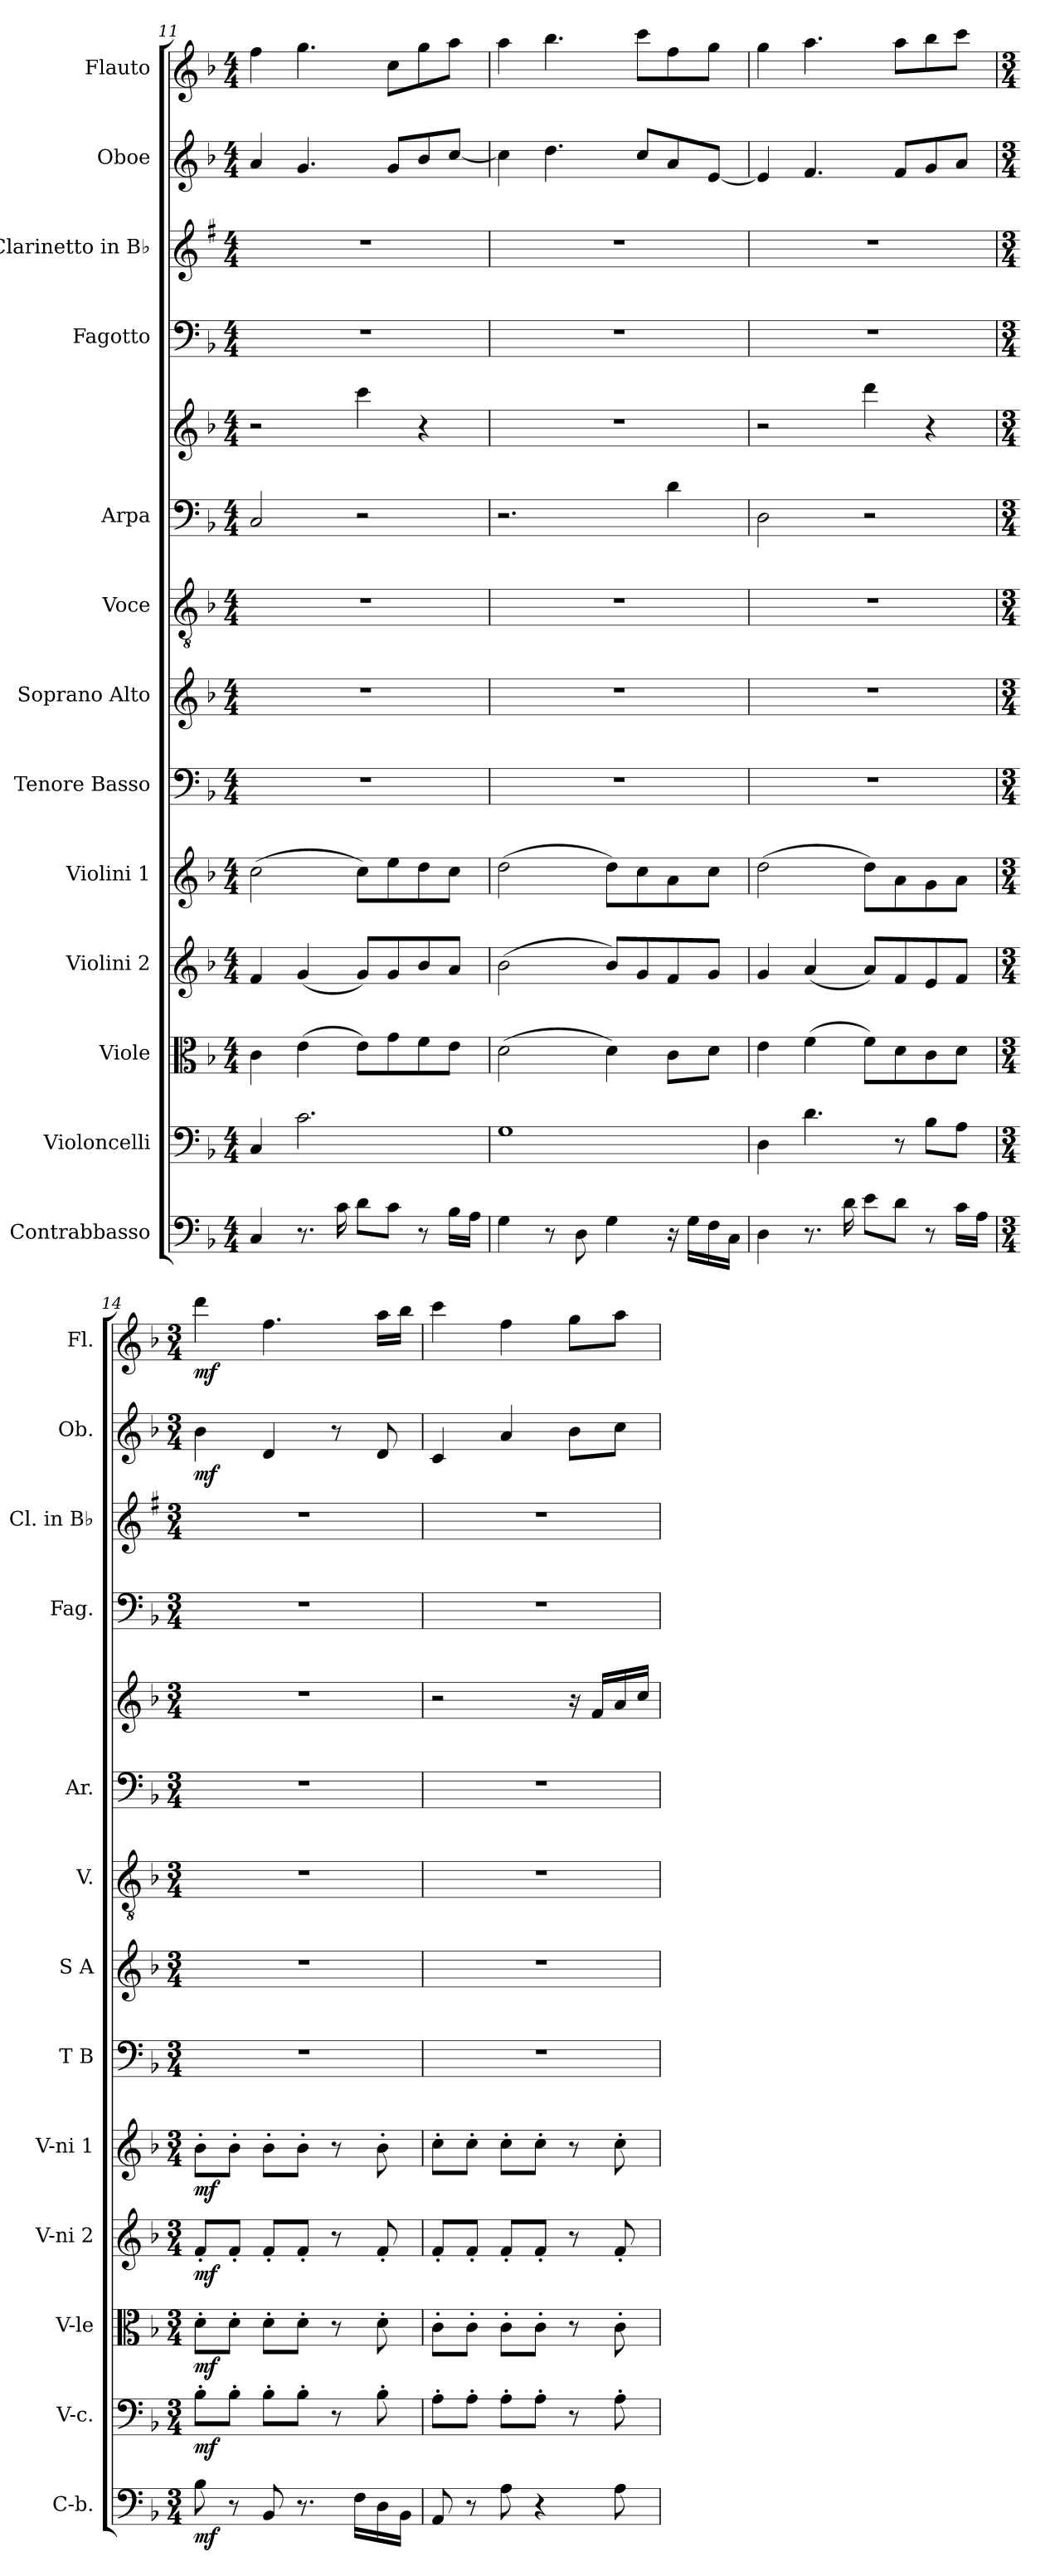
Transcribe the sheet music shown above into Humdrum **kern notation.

**kern	**dynam	**kern	**dynam	**kern	**dynam	**kern	**dynam	**kern	**dynam	**kern	**kern	**kern	**kern	**kern	**kern	**kern	**kern	**dynam	**kern	**dynam
*part13	*part13	*part12	*part12	*part11	*part11	*part10	*part10	*part9	*part9	*part8	*part7	*part6	*part5	*part5	*part4	*part3	*part2	*part2	*part1	*part1
*staff14	*staff14	*staff13	*staff13	*staff12	*staff12	*staff11	*staff11	*staff10	*staff10	*staff9	*staff8	*staff7	*staff6	*staff5	*staff4	*staff3	*staff2	*staff2	*staff1	*staff1
*I"Contrabbasso	*	*I"Violoncelli	*	*I"Viole	*	*I"Violini 2	*	*I"Violini 1	*	*I"Tenore Basso	*I"Soprano Alto	*I"Voce	*I"Arpa	*	*I"Fagotto	*I"Clarinetto in B♭	*I"Oboe	*	*I"Flauto	*
*I'C-b.	*	*I'V-c.	*	*I'V-le	*	*I'V-ni 2	*	*I'V-ni 1	*	*I'T B	*I'S A	*I'V.	*I'Ar.	*	*I'Fag.	*I'Cl. in B♭	*I'Ob.	*	*I'Fl.	*
*clefF4	*	*clefF4	*	*clefC3	*	*clefG2	*	*clefG2	*	*clefF4	*clefG2	*clefGv2	*clefF4	*clefG2	*clefF4	*clefG2	*clefG2	*	*clefG2	*
*	*	*	*	*	*	*	*	*	*	*	*	*	*	*	*	*ITrd1c2	*	*	*	*
*k[b-]	*	*k[b-]	*	*k[b-]	*	*k[b-]	*	*k[b-]	*	*k[b-]	*k[b-]	*k[b-]	*k[b-]	*k[b-]	*k[b-]	*k[b-]	*k[b-]	*	*k[b-]	*
*M4/4	*	*M4/4	*	*M4/4	*	*M4/4	*	*M4/4	*	*M4/4	*M4/4	*M4/4	*M4/4	*M4/4	*M4/4	*M4/4	*M4/4	*	*M4/4	*
=11	=11	=11	=11	=11	=11	=11	=11	=11	=11	=11	=11	=11	=11	=11	=11	=11	=11	=11	=11	=11
4C	.	4C	.	4c	.	4f	.	(2cc	.	1r	1r	1r	2C	2r	1r	1r	4a	.	4ff	.
8.r	.	2.c	.	(4e	.	(4g	.	.	.	.	.	.	.	.	.	.	4.g	.	4.gg	.
16c	.	.	.	.	.	.	.	.	.	.	.	.	.	.	.	.	.	.	.	.
8dL	.	.	.	8eL)	.	8gL)	.	8ccL)	.	.	.	.	2r	4ccc	.	.	.	.	.	.
8cJ	.	.	.	8g	.	8g	.	8ee	.	.	.	.	.	.	.	.	8gL	.	8ccL	.
8r	.	.	.	8f	.	8b-	.	8dd	.	.	.	.	.	4r	.	.	8b-	.	8gg	.
16B-LL	.	.	.	8eJ	.	8aJ	.	8ccJ	.	.	.	.	.	.	.	.	[8ccJ	.	8aaJ	.
16AJJ	.	.	.	.	.	.	.	.	.	.	.	.	.	.	.	.	.	.	.	.
=12	=12	=12	=12	=12	=12	=12	=12	=12	=12	=12	=12	=12	=12	=12	=12	=12	=12	=12	=12	=12
4G	.	1G	.	(2d	.	(2b-	.	(2dd	.	1r	1r	1r	2.r	1r	1r	1r	4cc]	.	4aa	.
8r	.	.	.	.	.	.	.	.	.	.	.	.	.	.	.	.	4.dd	.	4.bb-	.
8D	.	.	.	.	.	.	.	.	.	.	.	.	.	.	.	.	.	.	.	.
4G	.	.	.	4d)	.	8b-L)	.	8ddL)	.	.	.	.	.	.	.	.	.	.	.	.
.	.	.	.	.	.	8g	.	8cc	.	.	.	.	.	.	.	.	8ccL	.	8cccL	.
16r	.	.	.	8cL	.	8f	.	8a	.	.	.	.	4d	.	.	.	8a	.	8ff	.
16GLL	.	.	.	.	.	.	.	.	.	.	.	.	.	.	.	.	.	.	.	.
16F	.	.	.	8dJ	.	8gJ	.	8ccJ	.	.	.	.	.	.	.	.	[8eJ	.	8ggJ	.
16CJJ	.	.	.	.	.	.	.	.	.	.	.	.	.	.	.	.	.	.	.	.
=13	=13	=13	=13	=13	=13	=13	=13	=13	=13	=13	=13	=13	=13	=13	=13	=13	=13	=13	=13	=13
4D	.	4D	.	4e	.	4g	.	(2dd	.	1r	1r	1r	2D	2r	1r	1r	4e]	.	4gg	.
8.r	.	4.d	.	(4f	.	(4a	.	.	.	.	.	.	.	.	.	.	4.f	.	4.aa	.
16d	.	.	.	.	.	.	.	.	.	.	.	.	.	.	.	.	.	.	.	.
8eL	.	.	.	8fL)	.	8aL)	.	8ddL)	.	.	.	.	2r	4ddd	.	.	.	.	.	.
8dJ	.	8r	.	8d	.	8f	.	8a	.	.	.	.	.	.	.	.	8fL	.	8aaL	.
8r	.	8B-L	.	8c	.	8e	.	8g	.	.	.	.	.	4r	.	.	8g	.	8bb-	.
16cLL	.	8AJ	.	8dJ	.	8fJ	.	8aJ	.	.	.	.	.	.	.	.	8aJ	.	8cccJ	.
16AJJ	.	.	.	.	.	.	.	.	.	.	.	.	.	.	.	.	.	.	.	.
=14	=14	=14	=14	=14	=14	=14	=14	=14	=14	=14	=14	=14	=14	=14	=14	=14	=14	=14	=14	=14
*M3/4	*	*M3/4	*	*M3/4	*	*M3/4	*	*M3/4	*	*M3/4	*M3/4	*M3/4	*M3/4	*M3/4	*M3/4	*M3/4	*M3/4	*	*M3/4	*
8B-	mf	8B-'L	mf	8d'L	mf	8f'L	mf	8b-'L	mf	2.r	2.r	2.r	2.r	2.r	2.r	2.r	4b-	mf	4ddd	mf
8r	.	8B-'J	.	8d'J	.	8f'J	.	8b-'J	.	.	.	.	.	.	.	.	.	.	.	.
8BB-	.	8B-'L	.	8d'L	.	8f'L	.	8b-'L	.	.	.	.	.	.	.	.	4d	.	4.ff	.
8.r	.	8B-'J	.	8d'J	.	8f'J	.	8b-'J	.	.	.	.	.	.	.	.	.	.	.	.
.	.	8r	.	8r	.	8r	.	8r	.	.	.	.	.	.	.	.	8r	.	.	.
16FLL	.	.	.	.	.	.	.	.	.	.	.	.	.	.	.	.	.	.	.	.
16D	.	8B-'	.	8d'	.	8f'	.	8b-'	.	.	.	.	.	.	.	.	8d	.	16aaLL	.
16BB-JJ	.	.	.	.	.	.	.	.	.	.	.	.	.	.	.	.	.	.	16bb-JJ	.
=15	=15	=15	=15	=15	=15	=15	=15	=15	=15	=15	=15	=15	=15	=15	=15	=15	=15	=15	=15	=15
8AA	.	8A'L	.	8c'L	.	8f'L	.	8cc'L	.	2.r	2.r	2.r	2.r	2r	2.r	2.r	4c	.	4ccc	.
8r	.	8A'J	.	8c'J	.	8f'J	.	8cc'J	.	.	.	.	.	.	.	.	.	.	.	.
8A	.	8A'L	.	8c'L	.	8f'L	.	8cc'L	.	.	.	.	.	.	.	.	4a	.	4ff	.
4r	.	8A'J	.	8c'J	.	8f'J	.	8cc'J	.	.	.	.	.	.	.	.	.	.	.	.
.	.	8r	.	8r	.	8r	.	8r	.	.	.	.	.	16r	.	.	8b-L	.	8ggL	.
.	.	.	.	.	.	.	.	.	.	.	.	.	.	16fLL	.	.	.	.	.	.
8A	.	8A'	.	8c'	.	8f'	.	8cc'	.	.	.	.	.	16a	.	.	8ccJ	.	8aaJ	.
.	.	.	.	.	.	.	.	.	.	.	.	.	.	16ccJJ	.	.	.	.	.	.
=	=	=	=	=	=	=	=	=	=	=	=	=	=	=	=	=	=	=	=	=
*-	*-	*-	*-	*-	*-	*-	*-	*-	*-	*-	*-	*-	*-	*-	*-	*-	*-	*-	*-	*-
